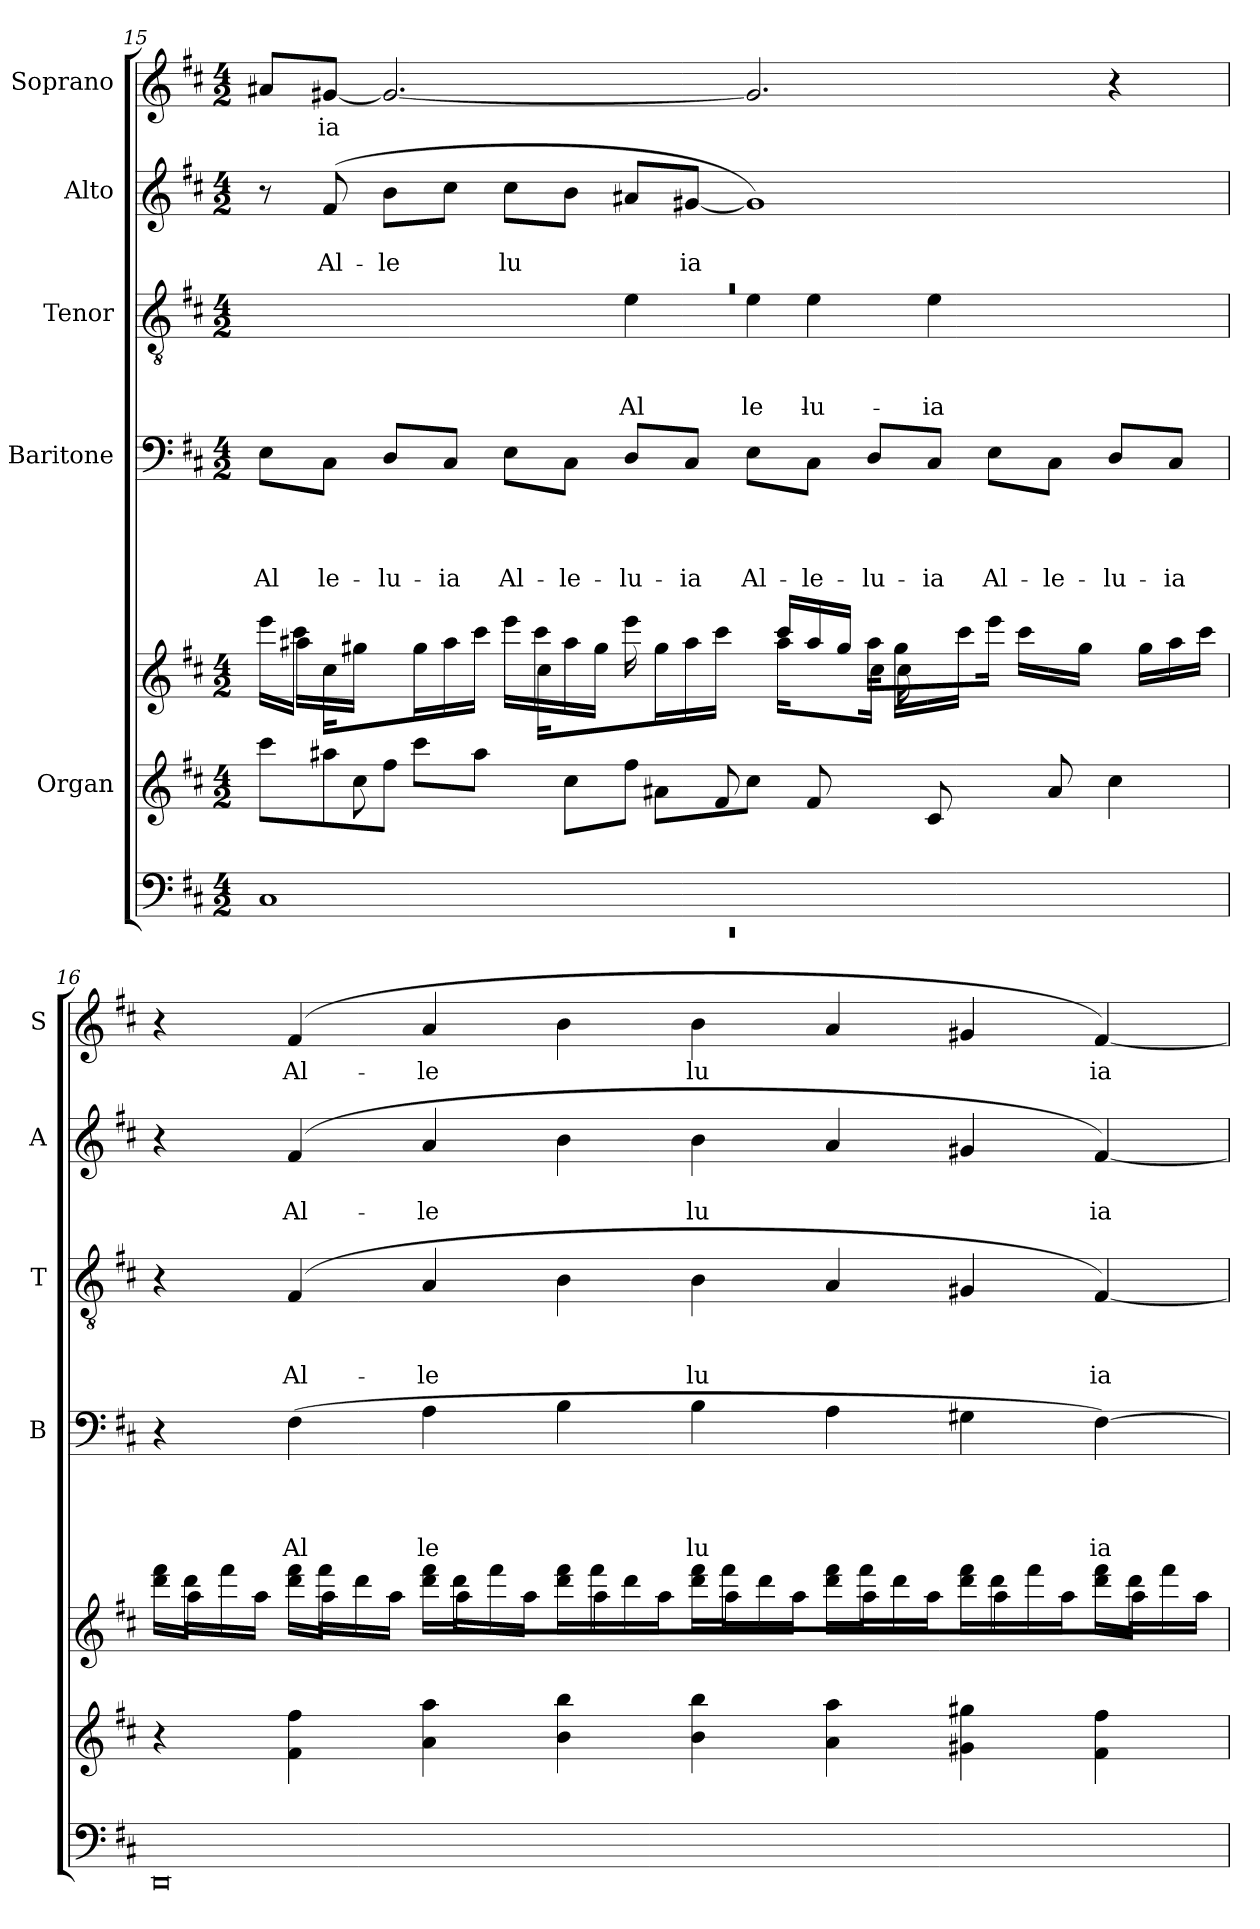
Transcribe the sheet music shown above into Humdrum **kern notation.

**kern	**kern	**kern	**kern	**text	**text	**text	**text	**kern	**text	**text	**text	**kern	**text	**text	**kern	**text
*part6	*part5	*part5	*part4	*part4	*part4	*part4	*part4	*part3	*part3	*part3	*part3	*part2	*part2	*part2	*part1	*part1
*staff7	*staff6	*staff5	*staff4	*staff4	*staff4	*staff4	*staff4	*staff3	*staff3	*staff3	*staff3	*staff2	*staff2	*staff2	*staff1	*staff1
*	*I"Organ	*	*I"Baritone	*	*	*	*	*I"Tenor	*	*	*	*I"Alto	*	*	*I"Soprano	*
*	*	*	*I'B	*	*	*	*	*I'T	*	*	*	*I'A	*	*	*I'S	*
!!LO:PB:g=z
*clefF4	*clefG2	*clefG2	*clefF4	*	*	*	*	*clefGv2	*	*	*	*clefG2	*	*	*clefG2	*
*k[f#c#]	*k[f#c#]	*k[f#c#]	*k[f#c#]	*	*	*	*	*k[f#c#]	*	*	*	*k[f#c#]	*	*	*k[f#c#]	*
*D:	*D:	*D:	*D:	*	*	*	*	*D:	*	*	*	*D:	*	*	*D:	*
*M4/2	*M4/2	*M4/2	*M4/2	*	*	*	*	*M4/2	*	*	*	*M4/2	*	*	*M4/2	*
=15	=15	=15	=15	=15	=15	=15	=15	=15	=15	=15	=15	=15	=15	=15	=15	=15
*^	*	*	*	*	*	*	*	*	*	*	*	*	*	*	*	*
!	!LO:N:vis=1	!	!	!	!	!	!	!LO:LY:b	!LO:N:vis=1	!	!	!	!	!	!	!	!
*	*	*^	*^	*	*	*	*	*	*^	*	*	*	*	*	*	*	*
*	*	*	*^	*	*^	*	*	*	*	*	*	*^	*	*	*	*	*	*	*	*
*	*	*	*	*^	*	*	*^	*	*	*	*	*	*	*	*^	*	*	*	*	*	*	*	*
1C#	0rEE	8ccc#\L	8.ryy	2ryy	2...ryy	16eee\LL	16ryy	2ryy	1ryy	8E\L	.	.	.	Al	0ra	2.ryy	1ryy	1ryy	.	.	.	8r	.	.	8a#X/L	.
.	.	.	.	.	.	16ccc#\JJ	16aa#X\LL	.	.	.	.	.	.	.	.	.	.	.	.	.	.	.	.	.	.	.
!	!	!	!	!	!	!	!	!	!	!	!	!	!	!LO:LY:b	!	!	!	!	!	!	!	!	!	!LO:LY:b	!	!LO:LY:b
.	.	8aa#X\	.	.	.	16cc#\LL	16ryy	.	.	8C#\J	.	.	.	le-	.	.	.	.	.	.	.	(8f#/	.	Al-	[<8g#X/J	ia
.	.	.	8cc#\	.	.	8ryy	16gg#X\JJ	.	.	.	.	.	.	.	.	.	.	.	.	.	.	.	.	.	.	.
!	!	!	!	!	!	!	!	!	!	!	!	!	!	!LO:LY:b	!	!	!	!	!	!	!	!	!	!LO:LY:b	!	!
.	.	8ff#\J	.	.	.	.	1..ryy	.	.	8D/L	.	.	.	-lu-	.	.	.	.	.	.	.	8b\L	.	-le	2.g#/_	.
.	.	.	8ccc#\L	.	.	16gg#\	.	.	.	.	.	.	.	.	.	.	.	.	.	.	.	.	.	.	.	.
!	!	!	!	!	!	!	!	!	!	!	!	!	!	!LO:LY:b	!	!	!	!	!	!	!	!	!	!	!	!
.	.	1ryy	.	.	.	16aa#\	.	.	.	8C#/J	.	.	.	-ia	.	.	.	.	.	.	.	8cc#\J	.	.	.	.
.	.	.	8aa#\J	.	.	16ccc#\JJ	.	.	.	.	.	.	.	.	.	.	.	.	.	.	.	.	.	.	.	.
!	!	!	!	!	!	!	!	!	!	!	!	!	!	!LO:LY:b	!	!	!	!	!	!	!	!	!	!LO:LY:b	!	!
.	.	.	.	4ryy	.	16eee\LL	.	16ryy	.	8E\L	.	.	.	Al-	.	.	.	.	.	.	.	8cc#\L	.	lu	.	.
.	.	.	16ryy	.	.	16ccc#\	.	16cc#\LL	.	.	.	.	.	.	.	.	.	.	.	.	.	.	.	.	.	.
!	!	!	!	!	!	!	!	!	!	!	!	!	!	!LO:LY:b	!	!	!	!	!	!	!	!	!	!	!	!
.	.	.	8cc#\L	.	.	16aa#\	.	8.ryy	.	8C#\J	.	.	.	-le-	.	.	.	.	.	.	.	8b\J	.	.	.	.
.	.	.	.	.	.	16gg#\JJ	.	.	.	.	.	.	.	.	.	.	.	.	.	.	.	.	.	.	.	.
!	!	!	!	!	!	!	!	!	!	!	!	!	!	!LO:LY:b	!	!	!	!	!	!	!LO:LY:b	!	!	!	!	!
.	.	.	8ff#\J	16ryy	.	16eee\	.	.	.	8D/L	.	.	.	-lu-	.	4e\	.	.	.	.	-Al-	8a#X/L	.	.	.	.
.	.	.	.	8a#X\L	.	4ryy	.	16gg#\	.	.	.	.	.	.	.	.	.	.	.	.	.	.	.	.	.	.
!	!	!	!	!	!	!	!	!	!	!	!	!	!	!LO:LY:b	!	!	!	!	!	!	!	!	!	!LO:LY:b	!	!
.	.	.	1ryy	.	.	.	.	16aa#\	.	8C#/J	.	.	.	-ia	.	.	.	.	.	.	.	[<8g#X/J	.	ia	.	.
.	.	.	.	16ryy	8f#/	.	.	16ccc#\JJ	.	.	.	.	.	.	.	.	.	.	.	.	.	.	.	.	.	.
!	!	!	!	!	!	!	!	!	!	!	!	!	!	!LO:LY:b	!	!	!	!	!	!	!LO:LY:b	!	!	!	!	!
1ryy	.	.	.	8cc#\J	.	.	.	4ryy	16ryy	8E\L	.	.	.	Al-	.	1ryy	4e\	8ryy	.	.	-le-	1g#])	.	.	2.g#/]	.
.	.	.	.	.	4ryy	16ccc#/LL	.	.	16aa#\LL	.	.	.	.	.	.	.	.	.	.	.	.	.	.	.	.	.
!	!	!	!	!	!	!	!	!	!	!	!	!	!	!LO:LY:b	!	!	!	!	!	!	!LO:LY:b	!	!	!	!	!
.	.	.	.	8f#/	.	16aa#/	.	.	8ryy	8C#\J	.	.	.	-le-	.	.	.	4e\	.	.	lu-	.	.	.	.	.
.	.	.	.	.	.	16gg#/JJ	.	.	.	.	.	.	.	.	.	.	.	.	.	.	.	.	.	.	.	.
!	!	!	!	!	!	!	!	!	!	!	!	!	!	!LO:LY:b	!	!	!	!	!	!	!	!	!	!	!	!
.	.	.	.	4.ryy	.	16aa#\LL	.	16ryy	16cc#\JJ	8D/L	.	.	.	-lu-	.	.	8ryy	.	.	.	.	.	.	.	.	.
.	.	.	.	.	16ryy	8.ryy	.	16cc#\	16gg#\LL	.	.	.	.	.	.	.	.	.	.	.	.	.	.	.	.	.
!	!	!	!	!	!	!	!	!	!	!	!	!	!	!LO:LY:b	!	!	!	!	!	!	!LO:LY:b	!	!	!	!	!
.	.	2ryy	.	.	8c#/	.	.	4..ryy	16ryy	8C#/J	.	.	.	-ia	.	.	4e\	2ryy	.	.	-ia	.	.	.	.	.
.	.	.	.	.	.	.	.	.	16ccc#\JJ	.	.	.	.	.	.	.	.	.	.	.	.	.	.	.	.	.
!	!	!	!	!	!	!	!	!	!	!	!	!	!	!LO:LY:b	!	!	!	!	!	!	!	!	!	!	!	!
.	.	.	.	.	2ryy	16eee\JJ	.	.	2ryy	8E\L	.	.	.	Al-	.	.	.	.	.	.	.	.	.	.	.	.
.	.	.	.	.	.	16ccc#\LL	.	.	.	.	.	.	.	.	.	.	.	.	.	.	.	.	.	.	.	.
!	!	!	!	!	!	!	!	!	!	!	!	!	!	!LO:LY:b	!	!	!	!	!	!	!	!	!	!	!	!
.	.	.	.	8a#/	.	16ryy	.	.	.	8C#\J	.	.	.	-le-	.	.	4.ryy	.	.	.	.	.	.	.	.	.
.	.	.	.	.	.	16gg#\JJ	.	.	.	.	.	.	.	.	.	.	.	.	.	.	.	.	.	.	.	.
!	!	!	!	!	!	!	!	!	!	!	!	!	!	!LO:LY:b	!	!	!	!	!	!	!	!	!	!	!	!
.	.	.	.	4cc#\	.	4ryy	.	.	.	8D/L	.	.	.	-lu-	.	.	.	.	.	.	.	.	.	.	4r	.
.	.	.	.	.	.	.	.	16gg#\LL	.	.	.	.	.	.	.	.	.	.	.	.	.	.	.	.	.	.
!	!	!	!	!	!	!	!	!	!	!	!	!	!	!LO:LY:b	!	!	!	!	!	!	!	!	!	!	!	!
.	.	8ryy	8ryy	.	.	.	.	16aa#\	.	8C#/J	.	.	.	-ia	.	.	.	8ryy	.	.	.	.	.	.	.	.
.	.	.	.	.	.	.	.	16ccc#\JJ	.	.	.	.	.	.	.	.	.	.	.	.	.	.	.	.	.	.
*v	*v	*	*	*	*	*	*	*	*	*	*	*	*	*	*v	*v	*v	*v	*	*	*	*	*	*	*	*
*	*v	*v	*v	*v	*	*	*	*	*	*	*	*	*	*	*	*	*	*	*	*	*	*
!!LO:LB:g=z
=16	=16	=16	=16	=16	=16	=16	=16	=16	=16	=16	=16	=16	=16	=16	=16	=16	=16	=16	=16
0DD	4r	16ddd\ 16fff#\LL	16ryy	4ryy	2ryy	4r	.	.	.	.	4r	.	.	.	4r	.	.	4r	.
.	.	16aa\JJ	16ddd\LL	.	.	.	.	.	.	.	.	.	.	.	.	.	.	.	.
.	.	1...ryy	16fff#\	.	.	.	.	.	.	.	.	.	.	.	.	.	.	.	.
.	.	.	16aa\JJ	.	.	.	.	.	.	.	.	.	.	.	.	.	.	.	.
!	!	!	!	!	!	!	!	!	!	!LO:LY:b	!	!	!	!LO:LY:b	!	!	!LO:LY:b	!	!LO:LY:b
.	4f#\ 4ff#\	.	16ddd\ 16fff#\LL	16ryy	.	(>4F#\	.	.	.	Al	(4F#/	.	.	-Al-	(4f#/	.	Al-	(4f#/	Al-
.	.	.	16aa\JJ	16fff#\LL	.	.	.	.	.	.	.	.	.	.	.	.	.	.	.
.	.	.	1ryy	16ddd\	.	.	.	.	.	.	.	.	.	.	.	.	.	.	.
.	.	.	.	16aa\JJ	.	.	.	.	.	.	.	.	.	.	.	.	.	.	.
!	!	!	!	!	!	!	!	!	!	!LO:LY:b	!	!	!	!LO:LY:b	!	!	!LO:LY:b	!	!LO:LY:b
.	4a\ 4aa\	.	.	16ddd\ 16fff#\LL	16ryy	4A\	.	.	.	le	4A/	.	.	-le	4a/	.	-le	4a/	-le
.	.	.	.	16aa\	16ddd\LL	.	.	.	.	.	.	.	.	.	.	.	.	.	.
.	.	.	.	8.ryy	16fff#\	.	.	.	.	.	.	.	.	.	.	.	.	.	.
.	.	.	.	.	16aa\JJ	.	.	.	.	.	.	.	.	.	.	.	.	.	.
.	4b\ 4bb\	.	.	.	16ddd\ 16fff#\LL	4B\	.	.	.	.	4B\	.	.	.	4b\	.	.	4b\	.
.	.	.	.	16fff#\	16aa\	.	.	.	.	.	.	.	.	.	.	.	.	.	.
.	.	.	.	16ddd\	8.ryy	.	.	.	.	.	.	.	.	.	.	.	.	.	.
.	.	.	.	16aa\JJ	.	.	.	.	.	.	.	.	.	.	.	.	.	.	.
!	!	!	!	!	!	!	!	!	!	!LO:LY:b	!	!	!	!LO:LY:b	!	!	!LO:LY:b	!	!LO:LY:b
.	4b\ 4bb\	.	.	16ddd\ 16fff#\LL	.	4B\	.	.	.	lu	4B\	.	.	lu	4b\	.	lu	4b\	lu
.	.	.	.	16aa\	16fff#\	.	.	.	.	.	.	.	.	.	.	.	.	.	.
.	.	.	.	8.ryy	16ddd\	.	.	.	.	.	.	.	.	.	.	.	.	.	.
.	.	.	.	.	16aa\JJ	.	.	.	.	.	.	.	.	.	.	.	.	.	.
.	4a\ 4aa\	.	.	.	16ddd\ 16fff#\LL	4A\	.	.	.	.	4A/	.	.	.	4a/	.	.	4a/	.
.	.	.	.	16fff#\	16aa\	.	.	.	.	.	.	.	.	.	.	.	.	.	.
.	.	.	2ryy	16ddd\	8.ryy	.	.	.	.	.	.	.	.	.	.	.	.	.	.
.	.	.	.	16aa\JJ	.	.	.	.	.	.	.	.	.	.	.	.	.	.	.
.	4g#X\ 4gg#X\	.	.	16ddd\ 16fff#\LL	.	4G#X\	.	.	.	.	4G#X/	.	.	.	4g#X/	.	.	4g#X/	.
.	.	.	.	16aa\	16ddd\	.	.	.	.	.	.	.	.	.	.	.	.	.	.
.	.	.	.	8.ryy	16fff#\	.	.	.	.	.	.	.	.	.	.	.	.	.	.
.	.	.	.	.	16aa\JJ	.	.	.	.	.	.	.	.	.	.	.	.	.	.
!	!	!	!	!	!	!	!	!	!	!LO:LY:b	!	!	!	!LO:LY:b	!	!	!LO:LY:b	!	!LO:LY:b
.	4f#\ 4ff#\	.	.	.	16ddd\ 16fff#\LL	[>4F#\)	.	.	.	ia	[>4F#/)	.	.	ia	[>4f#/)	.	ia	[>4f#/)	ia
.	.	.	.	16ddd\	16aa\JJ	.	.	.	.	.	.	.	.	.	.	.	.	.	.
.	.	.	8ryy	16fff#\	8ryy	.	.	.	.	.	.	.	.	.	.	.	.	.	.
.	.	.	.	16aa\JJ	.	.	.	.	.	.	.	.	.	.	.	.	.	.	.
*	*	*v	*v	*v	*v	*	*	*	*	*	*	*	*	*	*	*	*	*	*
=	=	=	=	=	=	=	=	=	=	=	=	=	=	=	=	=
*-	*-	*-	*-	*-	*-	*-	*-	*-	*-	*-	*-	*-	*-	*-	*-	*-
